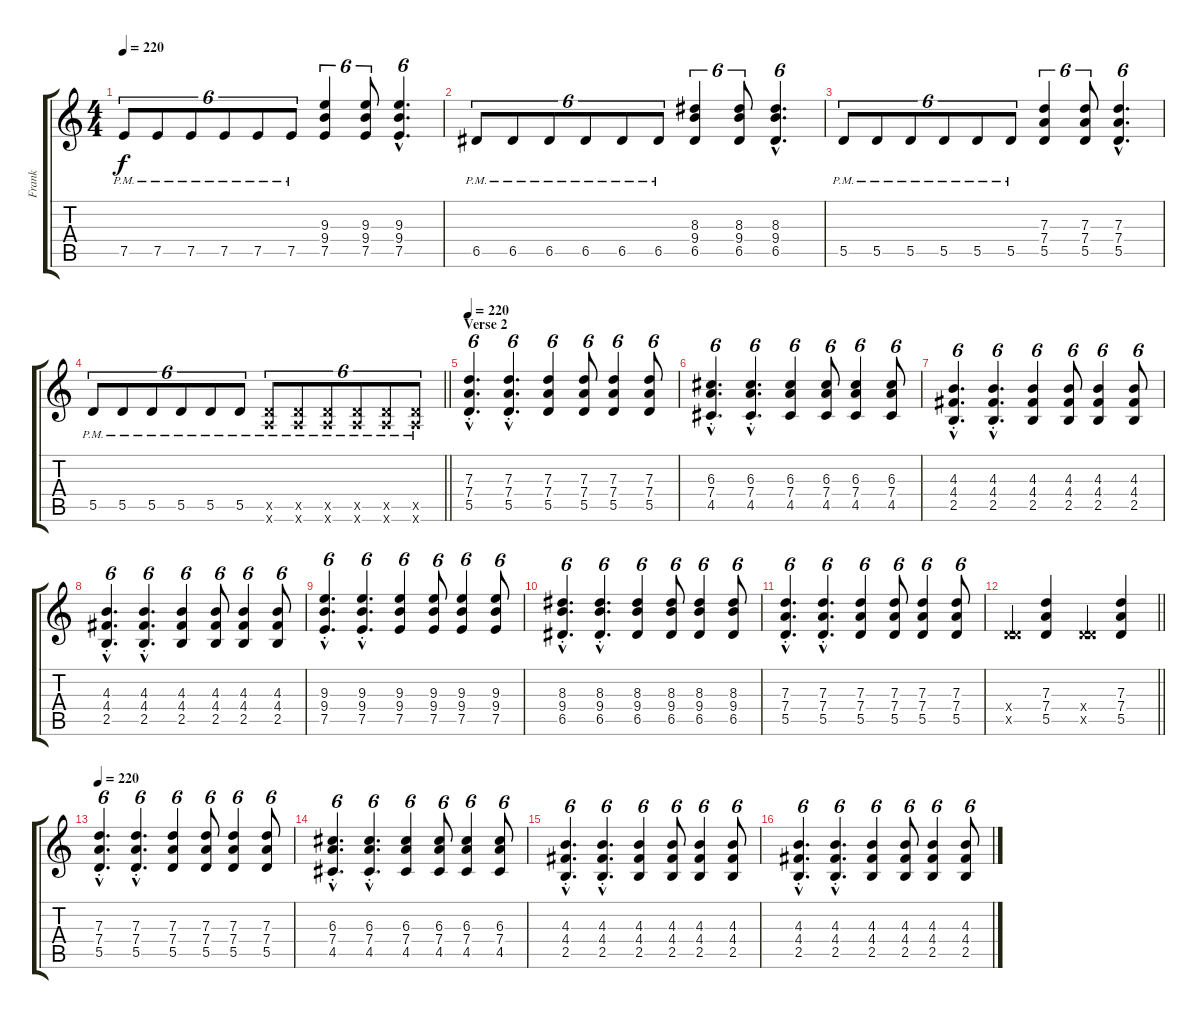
\track ("Frank" "Frank") {instrument distortionguitar}
\staff {score tabs}
\tuning (E4 B3 G3 D3 A2 E2) {hide}
\ts (4 4)
\tempo 220
\clef g2
\ks c
7.5{pm}.8{tu (6 4) dy f} 7.5{pm}.8{tu (6 4)} 7.5{pm}.8{tu (6 4)} 7.5{pm}.8{tu (6 4)} 7.5{pm}.8{tu (6 4)} 7.5{pm}.8{tu (6 4)} (9.3 9.4 7.5).4{tu (6 4)} (9.3 9.4 7.5).8{tu (6 4)} (9.3{hac} 9.4{hac} 7.5{hac}).4{d tu (6 4)} |
6.5{pm}.8{tu (6 4)} 6.5{pm}.8{tu (6 4)} 6.5{pm}.8{tu (6 4)} 6.5{pm}.8{tu (6 4)} 6.5{pm}.8{tu (6 4)} 6.5{pm}.8{tu (6 4)} (8.3 9.4 6.5).4{tu (6 4)} (8.3 9.4 6.5).8{tu (6 4)} (8.3{hac} 9.4{hac} 6.5{hac}).4{d tu (6 4)} |
5.5{pm}.8{tu (6 4)} 5.5{pm}.8{tu (6 4)} 5.5{pm}.8{tu (6 4)} 5.5{pm}.8{tu (6 4)} 5.5{pm}.8{tu (6 4)} 5.5{pm}.8{tu (6 4)} (7.3 7.4 5.5).4{tu (6 4)} (7.3 7.4 5.5).8{tu (6 4)} (7.3{hac} 7.4{hac} 5.5{hac}).4{d tu (6 4)} |
\barLineRight lightlight
5.5{pm}.8{tu (6 4)} 5.5{pm}.8{tu (6 4)} 5.5{pm}.8{tu (6 4)} 5.5{pm}.8{tu (6 4)} 5.5{pm}.8{tu (6 4)} 5.5{pm}.8{tu (6 4)} (5.5{pm x} 5.6{pm x}).8{tu (6 4)} (5.5{pm x} 5.6{pm x}).8{tu (6 4)} (5.5{pm x} 5.6{pm x}).8{tu (6 4)} (5.5{pm x} 5.6{pm x}).8{tu (6 4)} (5.5{pm x} 5.6{pm x}).8{tu (6 4)} (5.5{pm x} 5.6{pm x}).8{tu (6 4)} |
\section ("" "Verse 2")
\tempo 220
(7.3{hac st} 7.4{hac st} 5.5{hac st}).4{d tu (6 4)} (7.3{hac st} 7.4{hac st} 5.5{hac st}).4{d tu (6 4)} (7.3 7.4 5.5).4{tu (6 4)} (7.3 7.4 5.5).8{tu (6 4)} (7.3 7.4 5.5).4{tu (6 4)} (7.3 7.4 5.5).8{tu (6 4)} |
(6.3{hac st} 7.4{hac st} 4.5{hac st}).4{d tu (6 4)} (6.3{hac st} 7.4{hac st} 4.5{hac st}).4{d tu (6 4)} (6.3 7.4 4.5).4{tu (6 4)} (6.3 7.4 4.5).8{tu (6 4)} (6.3 7.4 4.5).4{tu (6 4)} (6.3 7.4 4.5).8{tu (6 4)} |
(4.3{hac st} 4.4{hac st} 2.5{hac st}).4{d tu (6 4)} (4.3{hac st} 4.4{hac st} 2.5{hac st}).4{d tu (6 4)} (4.3 4.4 2.5).4{tu (6 4)} (4.3 4.4 2.5).8{tu (6 4)} (4.3 4.4 2.5).4{tu (6 4)} (4.3 4.4 2.5).8{tu (6 4)} |
(4.3{hac st} 4.4{hac st} 2.5{hac st}).4{d tu (6 4)} (4.3{hac st} 4.4{hac st} 2.5{hac st}).4{d tu (6 4)} (4.3 4.4 2.5).4{tu (6 4)} (4.3 4.4 2.5).8{tu (6 4)} (4.3 4.4 2.5).4{tu (6 4)} (4.3 4.4 2.5).8{tu (6 4)} |
(9.3{hac st} 9.4{hac st} 7.5{hac st}).4{d tu (6 4)} (9.3{hac st} 9.4{hac st} 7.5{hac st}).4{d tu (6 4)} (9.3 9.4 7.5).4{tu (6 4)} (9.3 9.4 7.5).8{tu (6 4)} (9.3 9.4 7.5).4{tu (6 4)} (9.3 9.4 7.5).8{tu (6 4)} |
(8.3{hac st} 9.4{hac st} 6.5{hac st}).4{d tu (6 4)} (8.3{hac st} 9.4{hac st} 6.5{hac st}).4{d tu (6 4)} (8.3 9.4 6.5).4{tu (6 4)} (8.3 9.4 6.5).8{tu (6 4)} (8.3 9.4 6.5).4{tu (6 4)} (8.3 9.4 6.5).8{tu (6 4)} |
(7.3{hac st} 7.4{hac st} 5.5{hac st}).4{d tu (6 4)} (7.3{hac st} 7.4{hac st} 5.5{hac st}).4{d tu (6 4)} (7.3 7.4 5.5).4{tu (6 4)} (7.3 7.4 5.5).8{tu (6 4)} (7.3 7.4 5.5).4{tu (6 4)} (7.3 7.4 5.5).8{tu (6 4)} |
\barLineRight lightlight
(0.4{x} 5.5{x}).4 (7.3 7.4 5.5).4 (0.4{x} 5.5{x}).4 (7.3 7.4 5.5).4 |
\tempo 220
(7.3{hac st} 7.4{hac st} 5.5{hac st}).4{d tu (6 4)} (7.3{hac st} 7.4{hac st} 5.5{hac st}).4{d tu (6 4)} (7.3 7.4 5.5).4{tu (6 4)} (7.3 7.4 5.5).8{tu (6 4)} (7.3 7.4 5.5).4{tu (6 4)} (7.3 7.4 5.5).8{tu (6 4)} |
(6.3{hac st} 7.4{hac st} 4.5{hac st}).4{d tu (6 4)} (6.3{hac st} 7.4{hac st} 4.5{hac st}).4{d tu (6 4)} (6.3 7.4 4.5).4{tu (6 4)} (6.3 7.4 4.5).8{tu (6 4)} (6.3 7.4 4.5).4{tu (6 4)} (6.3 7.4 4.5).8{tu (6 4)} |
(4.3{hac st} 4.4{hac st} 2.5{hac st}).4{d tu (6 4)} (4.3{hac st} 4.4{hac st} 2.5{hac st}).4{d tu (6 4)} (4.3 4.4 2.5).4{tu (6 4)} (4.3 4.4 2.5).8{tu (6 4)} (4.3 4.4 2.5).4{tu (6 4)} (4.3 4.4 2.5).8{tu (6 4)} |
(4.3{hac st} 4.4{hac st} 2.5{hac st}).4{d tu (6 4)} (4.3{hac st} 4.4{hac st} 2.5{hac st}).4{d tu (6 4)} (4.3 4.4 2.5).4{tu (6 4)} (4.3 4.4 2.5).8{tu (6 4)} (4.3 4.4 2.5).4{tu (6 4)} (4.3 4.4 2.5).8{tu (6 4)}
